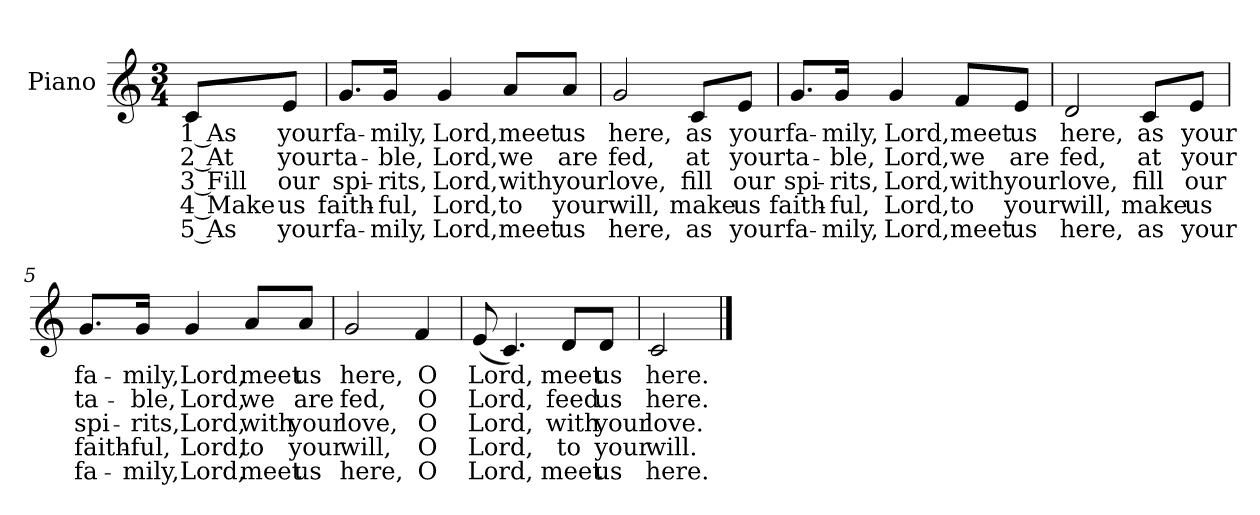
**kern	**text	**text	**text	**text	**text
*part1	*part1	*part1	*part1	*part1	*part1
*staff1	*staff1	*staff1	*staff1	*staff1	*staff1
*I"Piano	*	*	*	*	*
*I'Pno.	*	*	*	*	*
!!LO:PB:g=z
*clefG2	*	*	*	*	*
*k[]	*	*	*	*	*
*C:	*	*	*	*	*
*M3/4	*	*	*	*	*
=	=	=	=	=	=
!	!LO:LY:b:color=#000000	!LO:LY:b:color=#000000	!LO:LY:b:color=#000000	!LO:LY:b:color=#000000	!LO:LY:b:color=#000000
8ci/L	1 As	2 At	3 Fill	4 Make	5 As
!	!LO:LY:b:color=#000000	!LO:LY:b:color=#000000	!LO:LY:b:color=#000000	!LO:LY:b:color=#000000	!LO:LY:b:color=#000000
8ei/J	your	your	our	us	your
=1	=1	=1	=1	=1	=1
!	!LO:LY:b:color=#000000	!LO:LY:b:color=#000000	!LO:LY:b:color=#000000	!LO:LY:b:color=#000000	!LO:LY:b:color=#000000
8.gi/L	fa-	ta-	spi-	-faith-	-fa-
!	!LO:LY:b:color=#000000	!LO:LY:b:color=#000000	!LO:LY:b:color=#000000	!LO:LY:b:color=#000000	!LO:LY:b:color=#000000
16gi/Jk	-mily,	-ble,	-rits,	ful,	mily,
!	!LO:LY:b:color=#000000	!LO:LY:b:color=#000000	!LO:LY:b:color=#000000	!LO:LY:b:color=#000000	!LO:LY:b:color=#000000
4gi/	Lord,	Lord,	Lord,	Lord,	Lord,
!	!LO:LY:b:color=#000000	!LO:LY:b:color=#000000	!LO:LY:b:color=#000000	!LO:LY:b:color=#000000	!LO:LY:b:color=#000000
8ai/L	meet	we	with	to	meet
!	!LO:LY:b:color=#000000	!LO:LY:b:color=#000000	!LO:LY:b:color=#000000	!LO:LY:b:color=#000000	!LO:LY:b:color=#000000
8ai/J	us	are	your	your	us
=2	=2	=2	=2	=2	=2
!	!LO:LY:b:color=#000000	!LO:LY:b:color=#000000	!LO:LY:b:color=#000000	!LO:LY:b:color=#000000	!LO:LY:b:color=#000000
2gi/	here,	fed,	love,	will,	here,
!	!LO:LY:b:color=#000000	!LO:LY:b:color=#000000	!LO:LY:b:color=#000000	!LO:LY:b:color=#000000	!LO:LY:b:color=#000000
8ci/L	as	at	fill	make	as
!	!LO:LY:b:color=#000000	!LO:LY:b:color=#000000	!LO:LY:b:color=#000000	!LO:LY:b:color=#000000	!LO:LY:b:color=#000000
8ei/J	your	your	our	us	your
!!LO:LB:g=z
=3	=3	=3	=3	=3	=3
!	!LO:LY:b:color=#000000	!LO:LY:b:color=#000000	!LO:LY:b:color=#000000	!LO:LY:b:color=#000000	!LO:LY:b:color=#000000
8.gi/L	fa-	ta-	spi-	-faith-	-fa-
!	!LO:LY:b:color=#000000	!LO:LY:b:color=#000000	!LO:LY:b:color=#000000	!LO:LY:b:color=#000000	!LO:LY:b:color=#000000
16gi/Jk	-mily,	-ble,	-rits,	ful,	mily,
!	!LO:LY:b:color=#000000	!LO:LY:b:color=#000000	!LO:LY:b:color=#000000	!LO:LY:b:color=#000000	!LO:LY:b:color=#000000
4gi/	Lord,	Lord,	Lord,	Lord,	Lord,
!	!LO:LY:b:color=#000000	!LO:LY:b:color=#000000	!LO:LY:b:color=#000000	!LO:LY:b:color=#000000	!LO:LY:b:color=#000000
8fi/L	meet	we	with	to	meet
!	!LO:LY:b:color=#000000	!LO:LY:b:color=#000000	!LO:LY:b:color=#000000	!LO:LY:b:color=#000000	!LO:LY:b:color=#000000
8ei/J	us	are	your	your	us
=4	=4	=4	=4	=4	=4
!	!LO:LY:b:color=#000000	!LO:LY:b:color=#000000	!LO:LY:b:color=#000000	!LO:LY:b:color=#000000	!LO:LY:b:color=#000000
2di/	here,	fed,	love,	will,	here,
!	!LO:LY:b:color=#000000	!LO:LY:b:color=#000000	!LO:LY:b:color=#000000	!LO:LY:b:color=#000000	!LO:LY:b:color=#000000
8ci/L	as	at	fill	make	as
!	!LO:LY:b:color=#000000	!LO:LY:b:color=#000000	!LO:LY:b:color=#000000	!LO:LY:b:color=#000000	!LO:LY:b:color=#000000
8ei/J	your	your	our	us	your
!!LO:LB:g=z
=5	=5	=5	=5	=5	=5
!	!LO:LY:b:color=#000000	!LO:LY:b:color=#000000	!LO:LY:b:color=#000000	!LO:LY:b:color=#000000	!LO:LY:b:color=#000000
8.gi/L	fa-	ta-	spi-	-faith-	-fa-
!	!LO:LY:b:color=#000000	!LO:LY:b:color=#000000	!LO:LY:b:color=#000000	!LO:LY:b:color=#000000	!LO:LY:b:color=#000000
16gi/Jk	-mily,	-ble,	-rits,	ful,	mily,
!	!LO:LY:b:color=#000000	!LO:LY:b:color=#000000	!LO:LY:b:color=#000000	!LO:LY:b:color=#000000	!LO:LY:b:color=#000000
4gi/	Lord,	Lord,	Lord,	Lord,	Lord,
!	!LO:LY:b:color=#000000	!LO:LY:b:color=#000000	!LO:LY:b:color=#000000	!LO:LY:b:color=#000000	!LO:LY:b:color=#000000
8ai/L	meet	we	with	to	meet
!	!LO:LY:b:color=#000000	!LO:LY:b:color=#000000	!LO:LY:b:color=#000000	!LO:LY:b:color=#000000	!LO:LY:b:color=#000000
8ai/J	us	are	your	your	us
=6	=6	=6	=6	=6	=6
!	!LO:LY:b:color=#000000	!LO:LY:b:color=#000000	!LO:LY:b:color=#000000	!LO:LY:b:color=#000000	!LO:LY:b:color=#000000
2gi/	here,	fed,	love,	will,	here,
!	!LO:LY:b:color=#000000	!LO:LY:b:color=#000000	!LO:LY:b:color=#000000	!LO:LY:b:color=#000000	!LO:LY:b:color=#000000
4fi/	O	O	O	O	O
=7	=7	=7	=7	=7	=7
!	!LO:LY:b:color=#000000	!LO:LY:b:color=#000000	!LO:LY:b:color=#000000	!LO:LY:b:color=#000000	!LO:LY:b:color=#000000
(8ei/	Lord,	Lord,	Lord,	Lord,	Lord,
4.ci/)	.	.	.	.	.
!	!LO:LY:b:color=#000000	!LO:LY:b:color=#000000	!LO:LY:b:color=#000000	!LO:LY:b:color=#000000	!LO:LY:b:color=#000000
8di/L	meet	feed	with	to	meet
!	!LO:LY:b:color=#000000	!LO:LY:b:color=#000000	!LO:LY:b:color=#000000	!LO:LY:b:color=#000000	!LO:LY:b:color=#000000
8di/J	us	us	your	your	us
=8	=8	=8	=8	=8	=8
!	!LO:LY:b:color=#000000	!LO:LY:b:color=#000000	!LO:LY:b:color=#000000	!LO:LY:b:color=#000000	!LO:LY:b:color=#000000
2ci/	here.	here.	love.	will.	here.
==	==	==	==	==	==
*-	*-	*-	*-	*-	*-
